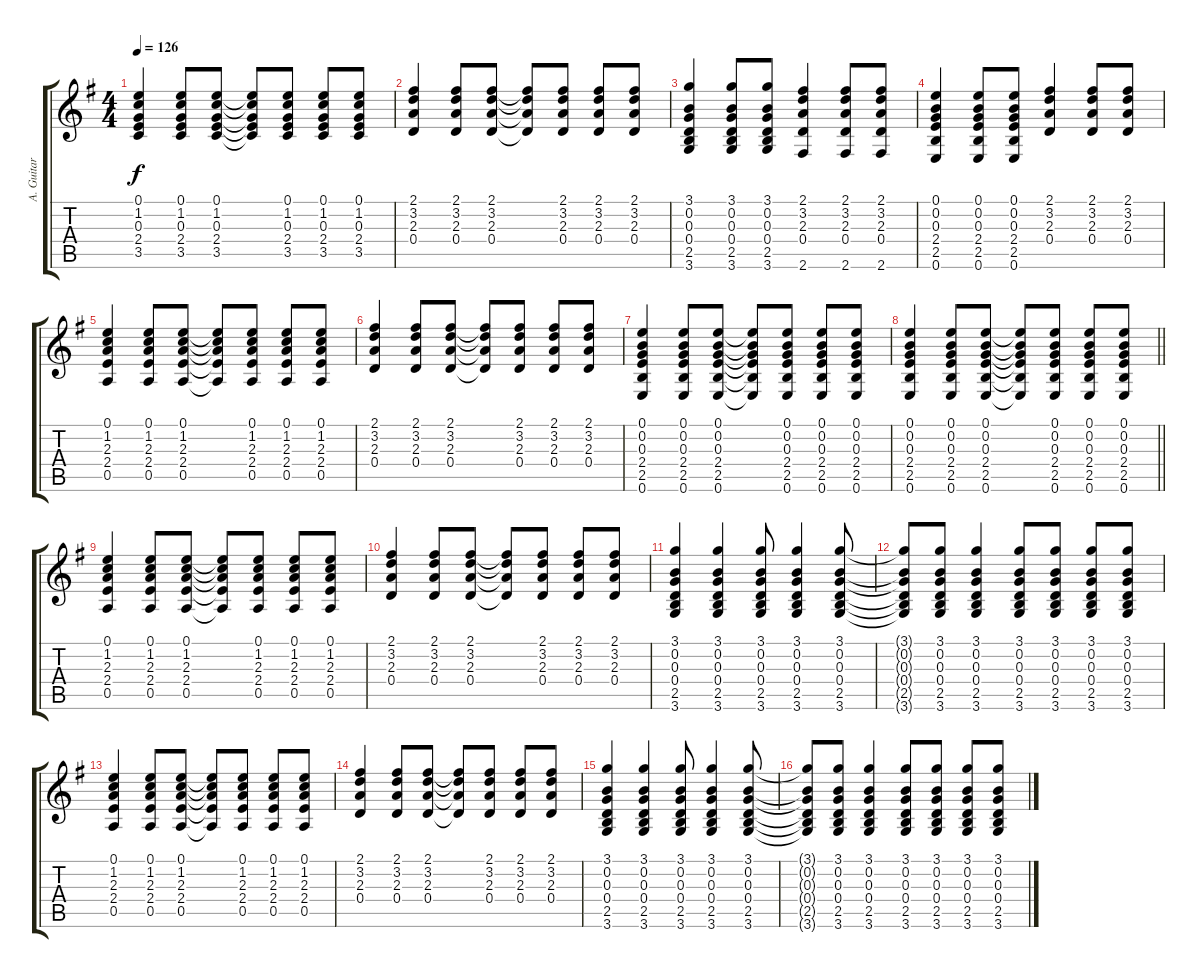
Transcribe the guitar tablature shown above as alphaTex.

\track ("A. Guitar" "A. Guitar") {instrument acousticguitarnylon}
\staff {score tabs}
\tuning (E4 B3 G3 D3 A2 E2) {hide}
\ts (4 4)
\tempo 126
\clef g2
\ks g
(0.1 1.2 0.3 2.4 3.5).4{dy f} (0.1 1.2 0.3 2.4 3.5).8 (0.1 1.2 0.3 2.4 3.5).8 (0.1{t} 1.2{t} 0.3{t} 2.4{t} 3.5{t}).8 (0.1 1.2 0.3 2.4 3.5).8 (0.1 1.2 0.3 2.4 3.5).8 (0.1 1.2 0.3 2.4 3.5).8 |
(2.1 3.2 2.3 0.4).4 (2.1 3.2 2.3 0.4).8 (2.1 3.2 2.3 0.4).8 (2.1{t} 3.2{t} 2.3{t} 0.4{t}).8 (2.1 3.2 2.3 0.4).8 (2.1 3.2 2.3 0.4).8 (2.1 3.2 2.3 0.4).8 |
(3.1 0.2 0.3 0.4 2.5 3.6).4 (3.1 0.2 0.3 0.4 2.5 3.6).8 (3.1 0.2 0.3 0.4 2.5 3.6).8 (2.1 3.2 2.3 0.4 2.6).4 (2.1 3.2 2.3 0.4 2.6).8 (2.1 3.2 2.3 0.4 2.6).8 |
(0.1 0.2 0.3 2.4 2.5 0.6).4 (0.1 0.2 0.3 2.4 2.5 0.6).8 (0.1 0.2 0.3 2.4 2.5 0.6).8 (2.1 3.2 2.3 0.4).4 (2.1 3.2 2.3 0.4).8 (2.1 3.2 2.3 0.4).8 |
(0.1 1.2 2.3 2.4 0.5).4 (0.1 1.2 2.3 2.4 0.5).8 (0.1 1.2 2.3 2.4 0.5).8 (0.1{t} 1.2{t} 2.3{t} 2.4{t} 0.5{t}).8 (0.1 1.2 2.3 2.4 0.5).8 (0.1 1.2 2.3 2.4 0.5).8 (0.1 1.2 2.3 2.4 0.5).8 |
(2.1 3.2 2.3 0.4).4 (2.1 3.2 2.3 0.4).8 (2.1 3.2 2.3 0.4).8 (2.1{t} 3.2{t} 2.3{t} 0.4{t}).8 (2.1 3.2 2.3 0.4).8 (2.1 3.2 2.3 0.4).8 (2.1 3.2 2.3 0.4).8 |
(0.1 0.2 0.3 2.4 2.5 0.6).4 (0.1 0.2 0.3 2.4 2.5 0.6).8 (0.1 0.2 0.3 2.4 2.5 0.6).8 (0.1{t} 0.2{t} 0.3{t} 2.4{t} 2.5{t} 0.6{t}).8 (0.1 0.2 0.3 2.4 2.5 0.6).8 (0.1 0.2 0.3 2.4 2.5 0.6).8 (0.1 0.2 0.3 2.4 2.5 0.6).8 |
\barLineRight lightlight
(0.1 0.2 0.3 2.4 2.5 0.6).4 (0.1 0.2 0.3 2.4 2.5 0.6).8 (0.1 0.2 0.3 2.4 2.5 0.6).8 (0.1{t} 0.2{t} 0.3{t} 2.4{t} 2.5{t} 0.6{t}).8 (0.1 0.2 0.3 2.4 2.5 0.6).8 (0.1 0.2 0.3 2.4 2.5 0.6).8 (0.1 0.2 0.3 2.4 2.5 0.6).8 |
(0.1 1.2 2.3 2.4 0.5).4 (0.1 1.2 2.3 2.4 0.5).8 (0.1 1.2 2.3 2.4 0.5).8 (0.1{t} 1.2{t} 2.3{t} 2.4{t} 0.5{t}).8 (0.1 1.2 2.3 2.4 0.5).8 (0.1 1.2 2.3 2.4 0.5).8 (0.1 1.2 2.3 2.4 0.5).8 |
(2.1 3.2 2.3 0.4).4 (2.1 3.2 2.3 0.4).8 (2.1 3.2 2.3 0.4).8 (2.1{t} 3.2{t} 2.3{t} 0.4{t}).8 (2.1 3.2 2.3 0.4).8 (2.1 3.2 2.3 0.4).8 (2.1 3.2 2.3 0.4).8 |
(3.1 0.2 0.3 0.4 2.5 3.6).4 (3.1 0.2 0.3 0.4 2.5 3.6).4 (3.1 0.2 0.3 0.4 2.5 3.6).8 (3.1 0.2 0.3 0.4 2.5 3.6).4 (3.1 0.2 0.3 0.4 2.5 3.6).8 |
(3.1{t} 0.2{t} 0.3{t} 0.4{t} 2.5{t} 3.6{t}).8 (3.1 0.2 0.3 0.4 2.5 3.6).8 (3.1 0.2 0.3 0.4 2.5 3.6).4 (3.1 0.2 0.3 0.4 2.5 3.6).8 (3.1 0.2 0.3 0.4 2.5 3.6).8 (3.1 0.2 0.3 0.4 2.5 3.6).8 (3.1 0.2 0.3 0.4 2.5 3.6).8 |
(0.1 1.2 2.3 2.4 0.5).4 (0.1 1.2 2.3 2.4 0.5).8 (0.1 1.2 2.3 2.4 0.5).8 (0.1{t} 1.2{t} 2.3{t} 2.4{t} 0.5{t}).8 (0.1 1.2 2.3 2.4 0.5).8 (0.1 1.2 2.3 2.4 0.5).8 (0.1 1.2 2.3 2.4 0.5).8 |
(2.1 3.2 2.3 0.4).4 (2.1 3.2 2.3 0.4).8 (2.1 3.2 2.3 0.4).8 (2.1{t} 3.2{t} 2.3{t} 0.4{t}).8 (2.1 3.2 2.3 0.4).8 (2.1 3.2 2.3 0.4).8 (2.1 3.2 2.3 0.4).8 |
(3.1 0.2 0.3 0.4 2.5 3.6).4 (3.1 0.2 0.3 0.4 2.5 3.6).4 (3.1 0.2 0.3 0.4 2.5 3.6).8 (3.1 0.2 0.3 0.4 2.5 3.6).4 (3.1 0.2 0.3 0.4 2.5 3.6).8 |
(3.1{t} 0.2{t} 0.3{t} 0.4{t} 2.5{t} 3.6{t}).8 (3.1 0.2 0.3 0.4 2.5 3.6).8 (3.1 0.2 0.3 0.4 2.5 3.6).4 (3.1 0.2 0.3 0.4 2.5 3.6).8 (3.1 0.2 0.3 0.4 2.5 3.6).8 (3.1 0.2 0.3 0.4 2.5 3.6).8 (3.1 0.2 0.3 0.4 2.5 3.6).8
